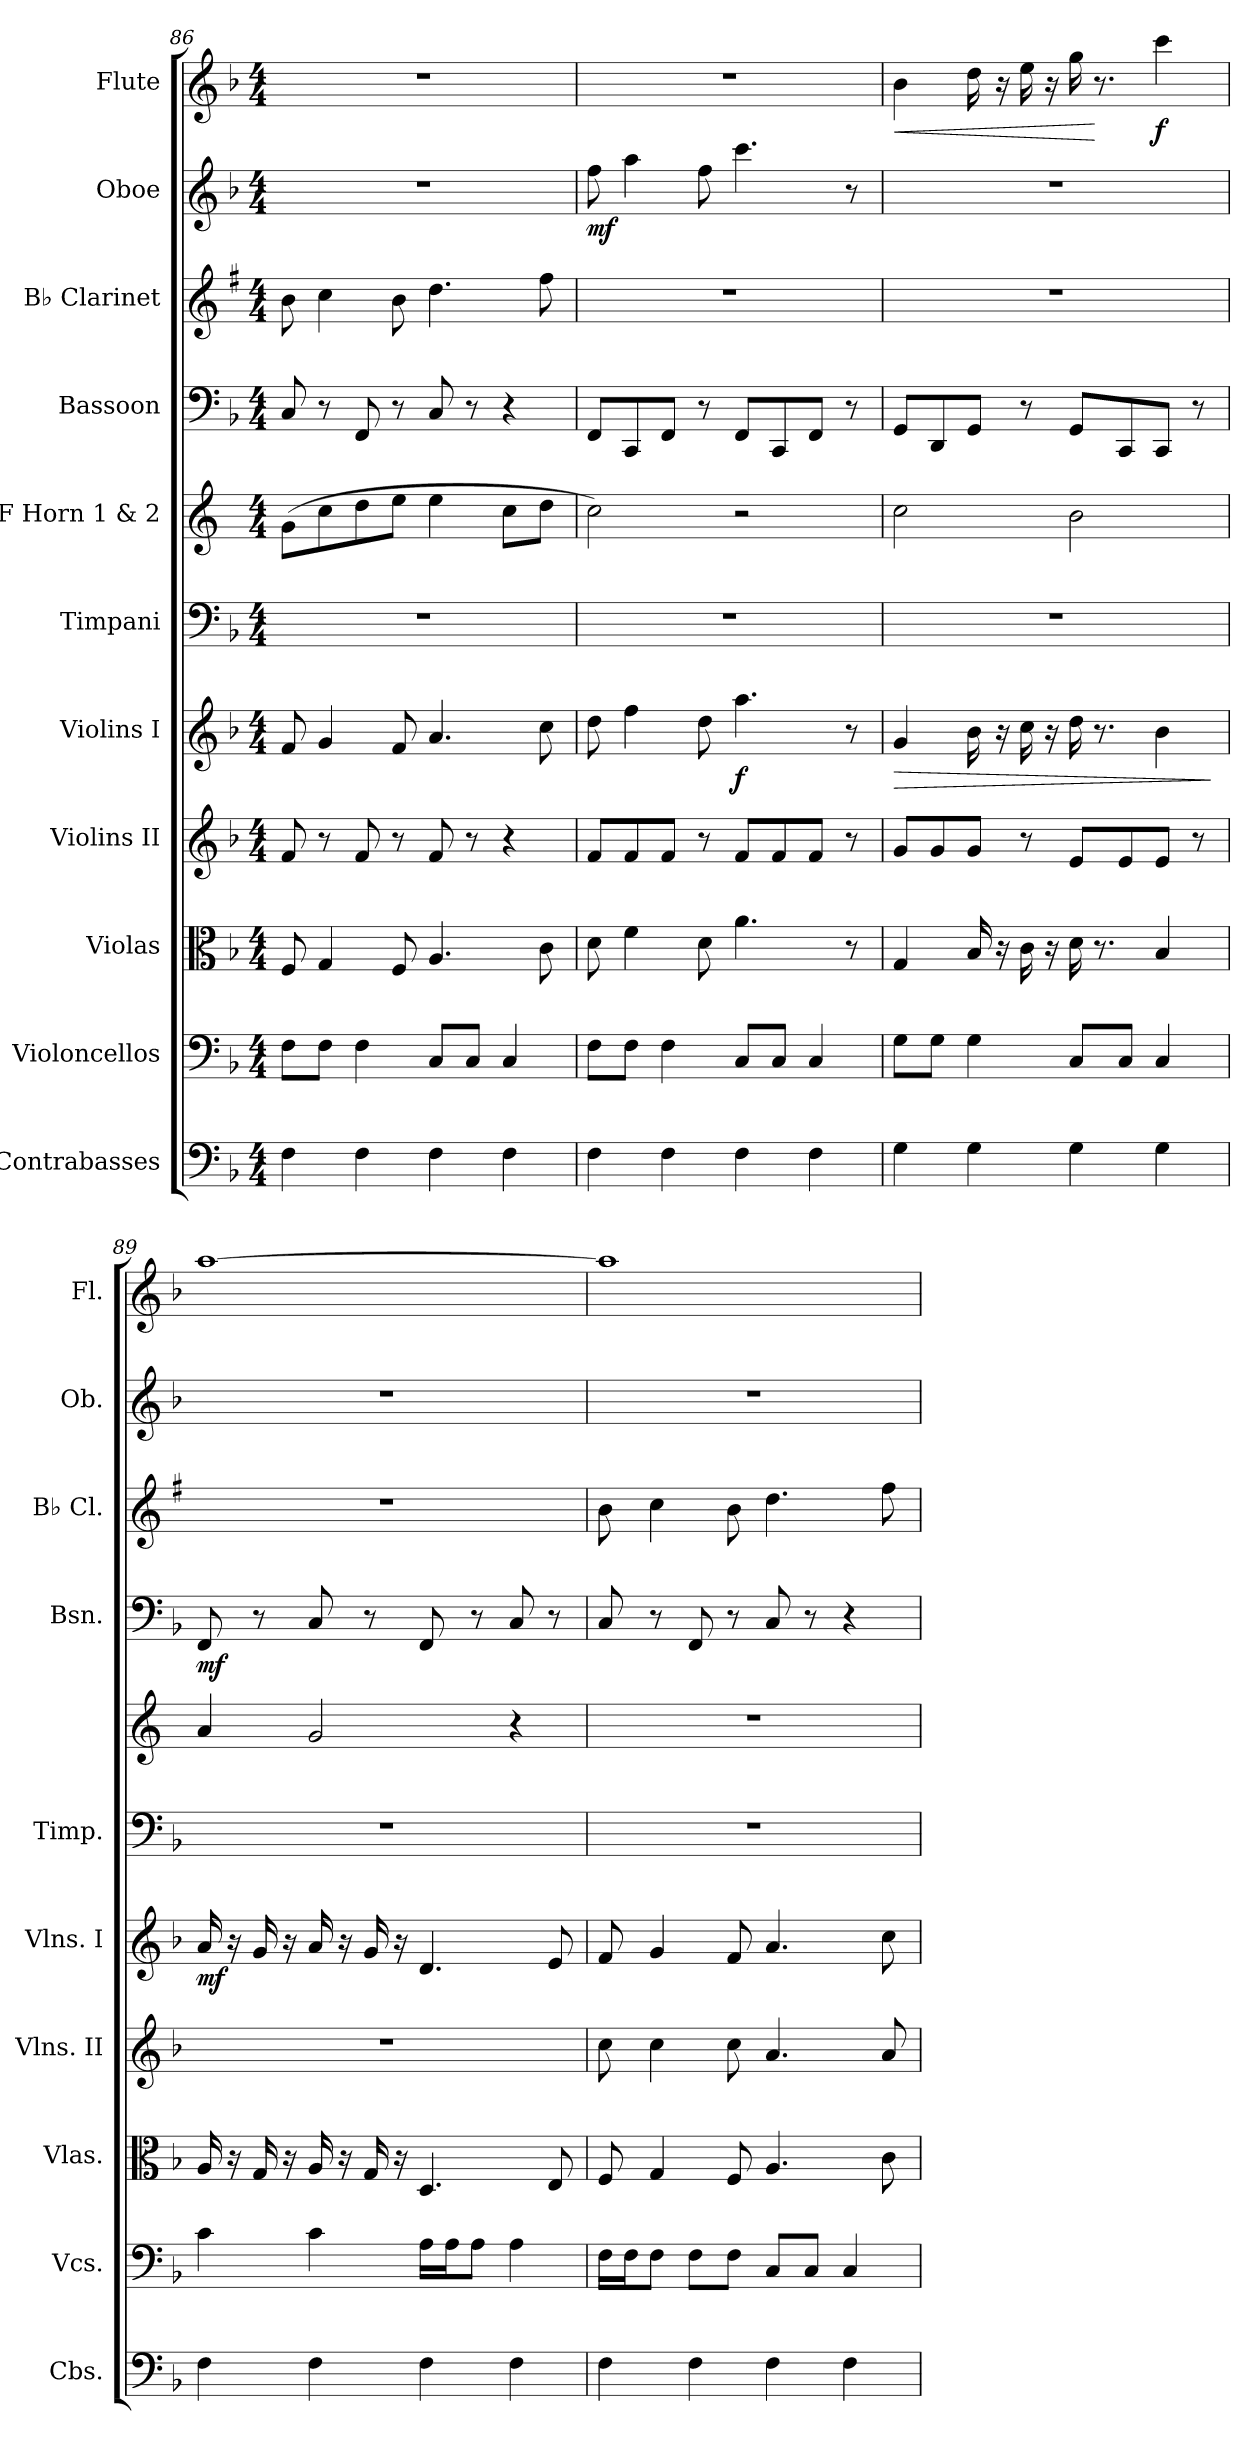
**kern	**kern	**kern	**kern	**kern	**dynam	**kern	**kern	**kern	**dynam	**kern	**kern	**dynam	**kern	**dynam
*part11	*part10	*part9	*part8	*part7	*part7	*part6	*part5	*part4	*part4	*part3	*part2	*part2	*part1	*part1
*staff11	*staff10	*staff9	*staff8	*staff7	*staff7	*staff6	*staff5	*staff4	*staff4	*staff3	*staff2	*staff2	*staff1	*staff1
*I"Contrabasses	*I"Violoncellos	*I"Violas	*I"Violins II	*I"Violins I	*	*I"Timpani	*I"F Horn 1 &amp; 2	*I"Bassoon	*	*I"B♭ Clarinet	*I"Oboe	*	*I"Flute	*
*I'Cbs.	*I'Vcs.	*I'Vlas.	*I'Vlns. II	*I'Vlns. I	*	*I'Timp.	*	*I'Bsn.	*	*I'B♭ Cl.	*I'Ob.	*	*I'Fl.	*
*clefF4	*clefF4	*clefC3	*clefG2	*clefG2	*	*clefF4	*clefG2	*clefF4	*	*clefG2	*clefG2	*	*clefG2	*
*ITrd7c12	*	*	*	*	*	*	*ITrd4c7	*	*	*ITrd1c2	*	*	*	*
*k[b-]	*k[b-]	*k[b-]	*k[b-]	*k[b-]	*	*k[b-]	*k[b-]	*k[b-]	*	*k[b-]	*k[b-]	*	*k[b-]	*
*M4/4	*M4/4	*M4/4	*M4/4	*M4/4	*	*M4/4	*M4/4	*M4/4	*	*M4/4	*M4/4	*	*M4/4	*
=86	=86	=86	=86	=86	=86	=86	=86	=86	=86	=86	=86	=86	=86	=86
4FF\	8F\L	8F/	8f/	8f/	.	1r	(>8c\L	8C/	.	8a\	1r	.	1r	.
.	8F\J	4G/	8r	4g/	.	.	8f\	8r	.	4b-\	.	.	.	.
4FF\	4F\	.	8f/	.	.	.	8g\	8FF/	.	.	.	.	.	.
.	.	8F/	8r	8f/	.	.	8a\J	8r	.	8a\	.	.	.	.
4FF\	8C/L	4.A/	8f/	4.a/	.	.	4a\	8C/	.	4.cc\	.	.	.	.
.	8C/J	.	8r	.	.	.	.	8r	.	.	.	.	.	.
4FF\	4C/	.	4r	.	.	.	8f\L	4r	.	.	.	.	.	.
.	.	8c\	.	8cc\	.	.	8g\J	.	.	8ee\	.	.	.	.
=87	=87	=87	=87	=87	=87	=87	=87	=87	=87	=87	=87	=87	=87	=87
!	!	!	!	!	!	!	!	!	!	!	!	!LO:DY:b	!	!
4FF\	8F\L	8d\	8f/L	8dd\	.	1r	2f\)	8FF/L	.	1r	8ff\	mf	1r	.
.	8F\J	4f\	8f/	4ff\	.	.	.	8CC/	.	.	4aa\	.	.	.
4FF\	4F\	.	8f/J	.	.	.	.	8FF/J	.	.	.	.	.	.
.	.	8d\	8r	8dd\	.	.	.	8r	.	.	8ff\	.	.	.
!	!	!	!	!	!LO:DY:b	!	!	!	!	!	!	!	!	!
4FF\	8C/L	4.a\	8f/L	4.aa\	f	.	2r	8FF/L	.	.	4.ccc\	.	.	.
.	8C/J	.	8f/	.	.	.	.	8CC/	.	.	.	.	.	.
4FF\	4C/	.	8f/J	.	.	.	.	8FF/J	.	.	.	.	.	.
.	.	8r	8r	8r	.	.	.	8r	.	.	8r	.	.	.
=88	=88	=88	=88	=88	=88	=88	=88	=88	=88	=88	=88	=88	=88	=88
!	!	!	!	!	!LO:HP:b	!	!	!	!	!	!	!	!	!LO:HP:b
4GG\	8G\L	4G/	8g/L	4g/	>	1r	2f\	8GG/L	.	1r	1r	.	4b-\	<
.	8G\J	.	8g/	.	.	.	.	8DD/	.	.	.	.	.	.
4GG\	4G\	16B-/	8g/J	16b-\	.	.	.	8GG/J	.	.	.	.	16dd\	.
.	.	16r	.	16r	.	.	.	.	.	.	.	.	16r	.
.	.	16c\	8r	16cc\	.	.	.	8r	.	.	.	.	16ee\	.
.	.	16r	.	16r	.	.	.	.	.	.	.	.	16r	.
4GG\	8C/L	16d\	8e/L	16dd\	.	.	2e\	8GG/L	.	.	.	.	16gg\	.
.	.	8.r	.	8.r	.	.	.	.	.	.	.	.	8.r	[
.	8C/J	.	8e/	.	.	.	.	8CC/	.	.	.	.	.	.
!	!	!	!	!	!	!	!	!	!	!	!	!	!	!LO:DY:b
4GG\	4C/	4B-/	8e/J	4b-\	.	.	.	8CC/J	.	.	.	.	4ccc\	f
.	.	.	8r	.	.	.	.	8r	.	.	.	.	.	.
.	.	.	.	.	]	.	.	.	.	.	.	.	.	.
=89	=89	=89	=89	=89	=89	=89	=89	=89	=89	=89	=89	=89	=89	=89
!	!	!	!	!	!LO:DY:b	!	!	!	!LO:DY:b	!	!	!	!	!
4FF\	4c\	16A/	1r	16a/	mf	1r	4d/	8FF/	mf	1r	1r	.	[1aa	.
.	.	16r	.	16r	.	.	.	.	.	.	.	.	.	.
.	.	16G/	.	16g/	.	.	.	8r	.	.	.	.	.	.
.	.	16r	.	16r	.	.	.	.	.	.	.	.	.	.
4FF\	4c\	16A/	.	16a/	.	.	2c/	8C/	.	.	.	.	.	.
.	.	16r	.	16r	.	.	.	.	.	.	.	.	.	.
.	.	16G/	.	16g/	.	.	.	8r	.	.	.	.	.	.
.	.	16r	.	16r	.	.	.	.	.	.	.	.	.	.
4FF\	16A\LL	4.D/	.	4.d/	.	.	.	8FF/	.	.	.	.	.	.
.	16A\J	.	.	.	.	.	.	.	.	.	.	.	.	.
.	8A\J	.	.	.	.	.	.	8r	.	.	.	.	.	.
4FF\	4A\	.	.	.	.	.	4r	8C/	.	.	.	.	.	.
.	.	8E/	.	8e/	.	.	.	8r	.	.	.	.	.	.
=90	=90	=90	=90	=90	=90	=90	=90	=90	=90	=90	=90	=90	=90	=90
4FF\	16F\LL	8F/	8cc\	8f/	.	1r	1r	8C/	.	8a\	1r	.	1aa]	.
.	16F\J	.	.	.	.	.	.	.	.	.	.	.	.	.
.	8F\J	4G/	4cc\	4g/	.	.	.	8r	.	4b-\	.	.	.	.
4FF\	8F\L	.	.	.	.	.	.	8FF/	.	.	.	.	.	.
.	8F\J	8F/	8cc\	8f/	.	.	.	8r	.	8a\	.	.	.	.
4FF\	8C/L	4.A/	4.a/	4.a/	.	.	.	8C/	.	4.cc\	.	.	.	.
.	8C/J	.	.	.	.	.	.	8r	.	.	.	.	.	.
4FF\	4C/	.	.	.	.	.	.	4r	.	.	.	.	.	.
.	.	8c\	8a/	8cc\	.	.	.	.	.	8ee\	.	.	.	.
=	=	=	=	=	=	=	=	=	=	=	=	=	=	=
*-	*-	*-	*-	*-	*-	*-	*-	*-	*-	*-	*-	*-	*-	*-
